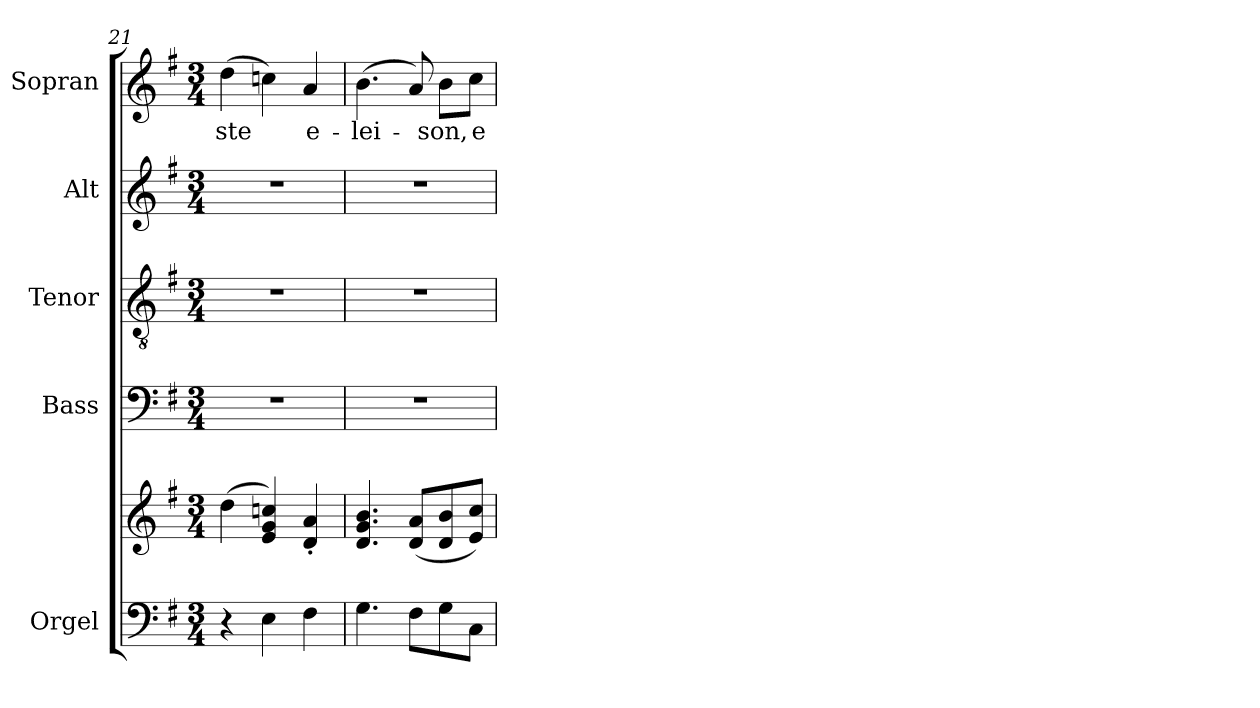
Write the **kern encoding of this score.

**kern	**kern	**kern	**kern	**kern	**kern	**text
*part5	*part5	*part4	*part3	*part2	*part1	*part1
*staff6	*staff5	*staff4	*staff3	*staff2	*staff1	*staff1
*I"Orgel	*	*I"Bass	*I"Tenor	*I"Alt	*I"Sopran	*
*I'Org.	*	*I'B.	*I'T.	*I'A.	*I'S.	*
*clefF4	*clefG2	*clefF4	*clefGv2	*clefG2	*clefG2	*
*k[f#]	*k[f#]	*k[f#]	*k[f#]	*k[f#]	*k[f#]	*
*G:	*G:	*G:	*G:	*G:	*G:	*
*M3/4	*M3/4	*M3/4	*M3/4	*M3/4	*M3/4	*
=21	=21	=21	=21	=21	=21	=21
!	!	!	!	!	!	!LO:LY:b
4r	(>4dd\	2.r	2.r	2.r	(>4dd\	-ste
4E\	4e/ 4g/ 4ccn/)	.	.	.	4ccn\)	.
!	!	!	!	!	!	!LO:LY:b
4F#\	4d/'< 4a/'<	.	.	.	4a/	e-
=22	=22	=22	=22	=22	=22	=22
!	!	!	!	!	!	!LO:LY:b
4.G\	4.d/ 4.g/ 4.b/	2.r	2.r	2.r	(>4.b\	-lei-
8F#\L	(>8d/ 8a/L	.	.	.	8a/)	.
!	!	!	!	!	!	!LO:LY:b
8G\	8d/ 8b/	.	.	.	8b\L	-son,
!	!	!	!	!	!	!LO:LY:b
8C\J	8e/ 8cc/J)	.	.	.	8cc\J	e-
=	=	=	=	=	=	=
*-	*-	*-	*-	*-	*-	*-
